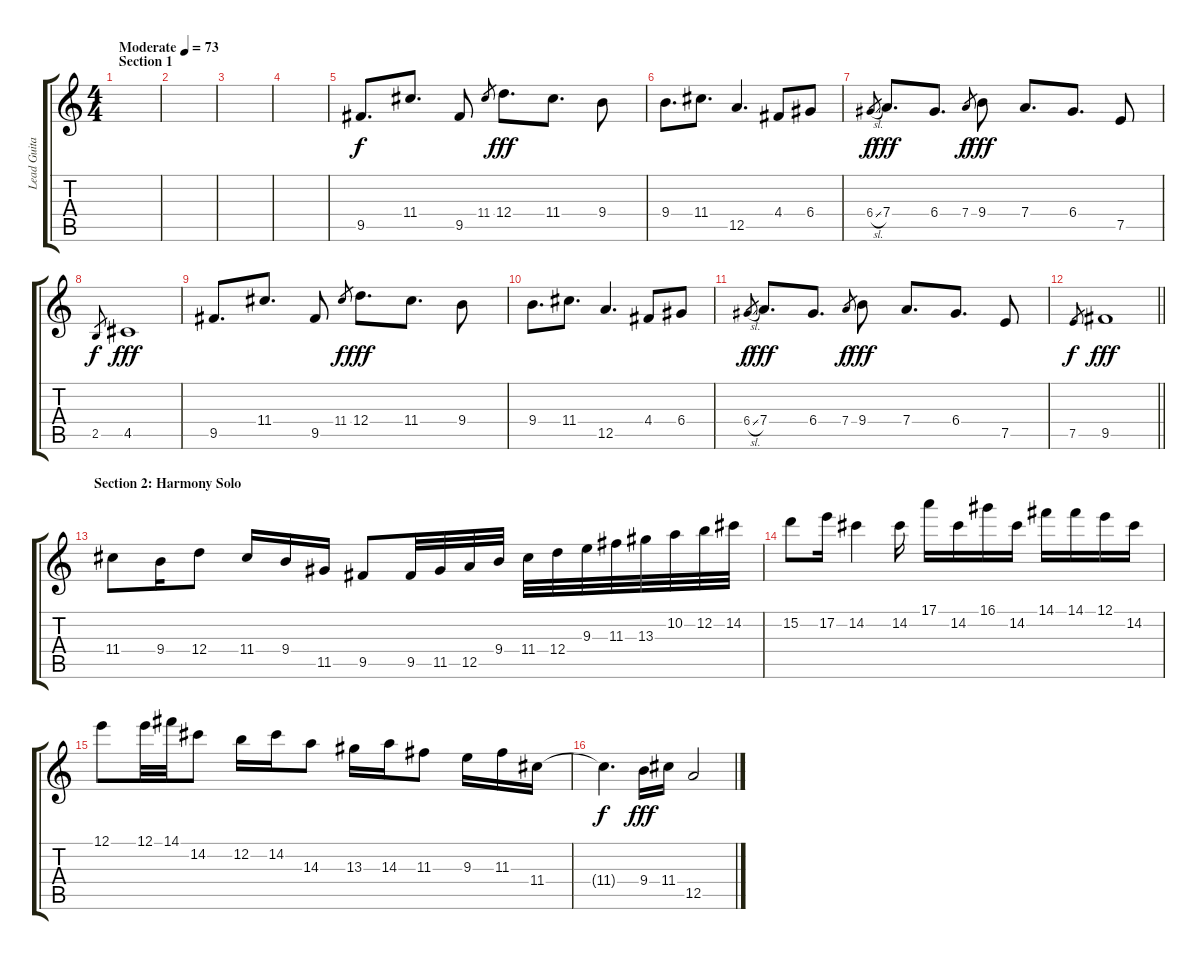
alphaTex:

\track ("Lead Guitar 1" "Lead Guita") {instrument electricguitarclean}
\staff {score tabs}
\tuning (E4 B3 G3 D3 A2 E2) {hide}
\ts (4 4)
\section ("" "Section 1")
\tempo (73 "Moderate")
\clef g2
\ks c
|
|
|
|
9.5.8{d} 11.4.8{d} 9.5.8 11.4.8{gr dy f} 12.4.8{d dy fff} 11.4.8{d} 9.4.8 |
9.4.8{d} 11.4.8{d} 12.5.4{d} 4.4.8 6.4.8 |
6.4{sl}.8{gr dy f} 7.4.8{d dy fff} 6.4.8{d} 7.4.8{gr dy f} 9.4.8{dy fff} 7.4.8{d} 6.4.8{d} 7.5.8 |
2.5.8{gr dy f} 4.5.1{dy fff} |
9.5.8{d} 11.4.8{d} 9.5.8 11.4.8{gr dy f} 12.4.8{d dy fff} 11.4.8{d} 9.4.8 |
9.4.8{d} 11.4.8{d} 12.5.4{d} 4.4.8 6.4.8 |
6.4{sl}.8{gr dy f} 7.4.8{d dy fff} 6.4.8{d} 7.4.8{gr dy f} 9.4.8{dy fff} 7.4.8{d} 6.4.8{d} 7.5.8 |
\barLineRight lightlight
7.5.8{gr dy f} 9.5.1{dy fff} |
\section ("" "Section 2: Harmony Solo")
11.4.8 9.4.16 12.4.8 11.4.16 9.4.16 11.5.16 9.5.8 9.5.32 11.5.32 12.5.32 9.4.32 11.4.32 12.4.32 9.3.32 11.3.32 13.3.32 10.2.32 12.2.32 14.2.32 |
15.2.8 17.2.16 14.2.4 14.2.16 17.1.16 14.2.16 16.1.16 14.2.16 14.1.16 14.1.16 12.1.16 14.2.16 |
12.1.8 12.1.32 14.1.32 14.2.8 12.2.16 14.2.16 14.3.8 13.3.16 14.3.16 11.3.8 9.3.16 11.3.16 11.4.16 |
11.4{t}.4{d dy f} 9.4.16{dy fff} 11.4.16 12.5.2
